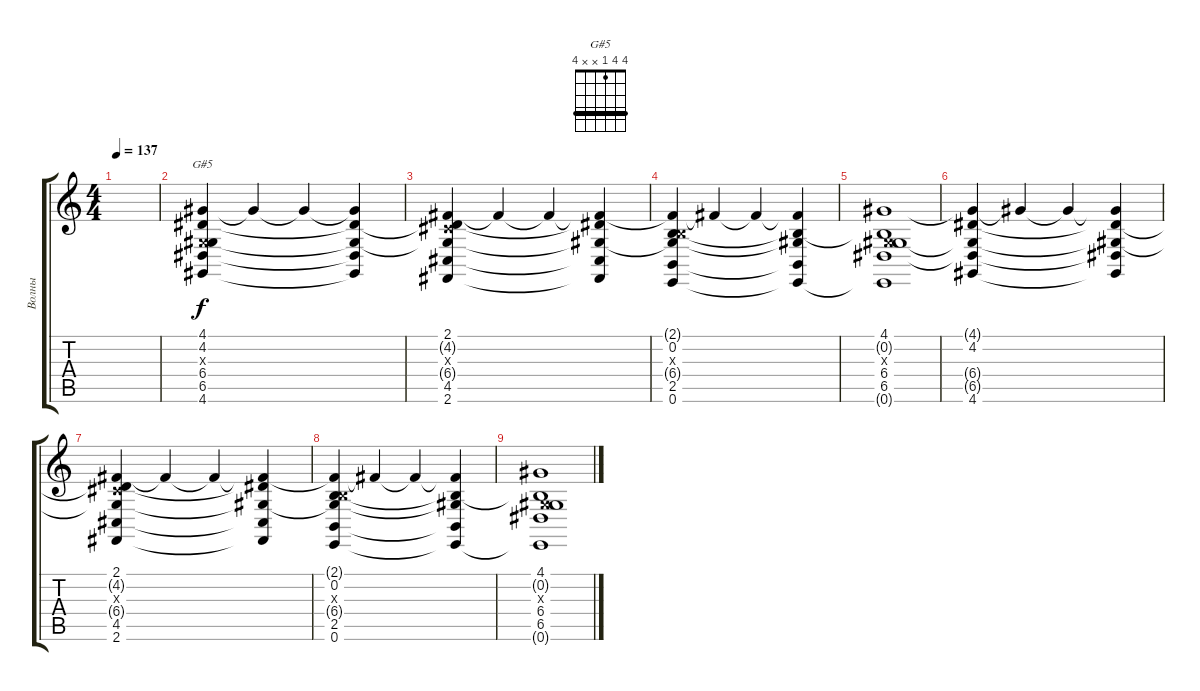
\track ("Волны" "Волны") {instrument seashore}
\staff {score tabs}
\tuning (E4 B3 G3 D3 A2 E2) {hide}
\chord ("G#5" 4 4 1 x x 4) {barre 4}
\ts (4 4)
\tempo 137
\clef g2
\ks c
|
(4.1 4.2 1.3{x} 6.4 6.5 4.6).4{ch "G#5"} 4.1{t}.4 4.1{t}.4 (4.1{t} 4.2{t} 6.4{t} 6.5{t} 4.6{t}).4 |
(2.1 4.2{t} 6.3{x} 6.4{t} 4.5 2.6).4 2.1{t}.4 2.1{t}.4 (2.1{t} 4.2{t} 6.4{t} 4.5{t} 2.6{t}).4 |
(2.1{t} 0.2 4.3{x} 6.4{t} 2.5 0.6).4 2.1{t}.4 2.1{t}.4 (2.1{t} 0.2{t} 6.4{t} 2.5{t} 0.6{t}).4 |
(4.1 0.2{t} 1.3{x} 6.4 6.5 0.6{t}).1 |
(4.1{t} 4.2 6.4{t} 6.5{t} 4.6).4 4.1{t}.4 4.1{t}.4 (4.1{t} 4.2{t} 6.4{t} 6.5{t} 4.6{t}).4 |
(2.1 4.2{t} 6.3{x} 6.4{t} 4.5 2.6).4 2.1{t}.4 2.1{t}.4 (2.1{t} 4.2{t} 6.4{t} 4.5{t} 2.6{t}).4 |
(2.1{t} 0.2 4.3{x} 6.4{t} 2.5 0.6).4 2.1{t}.4 2.1{t}.4 (2.1{t} 0.2{t} 6.4{t} 2.5{t} 0.6{t}).4 |
(4.1 0.2{t} 1.3{x} 6.4 6.5 0.6{t}).1
